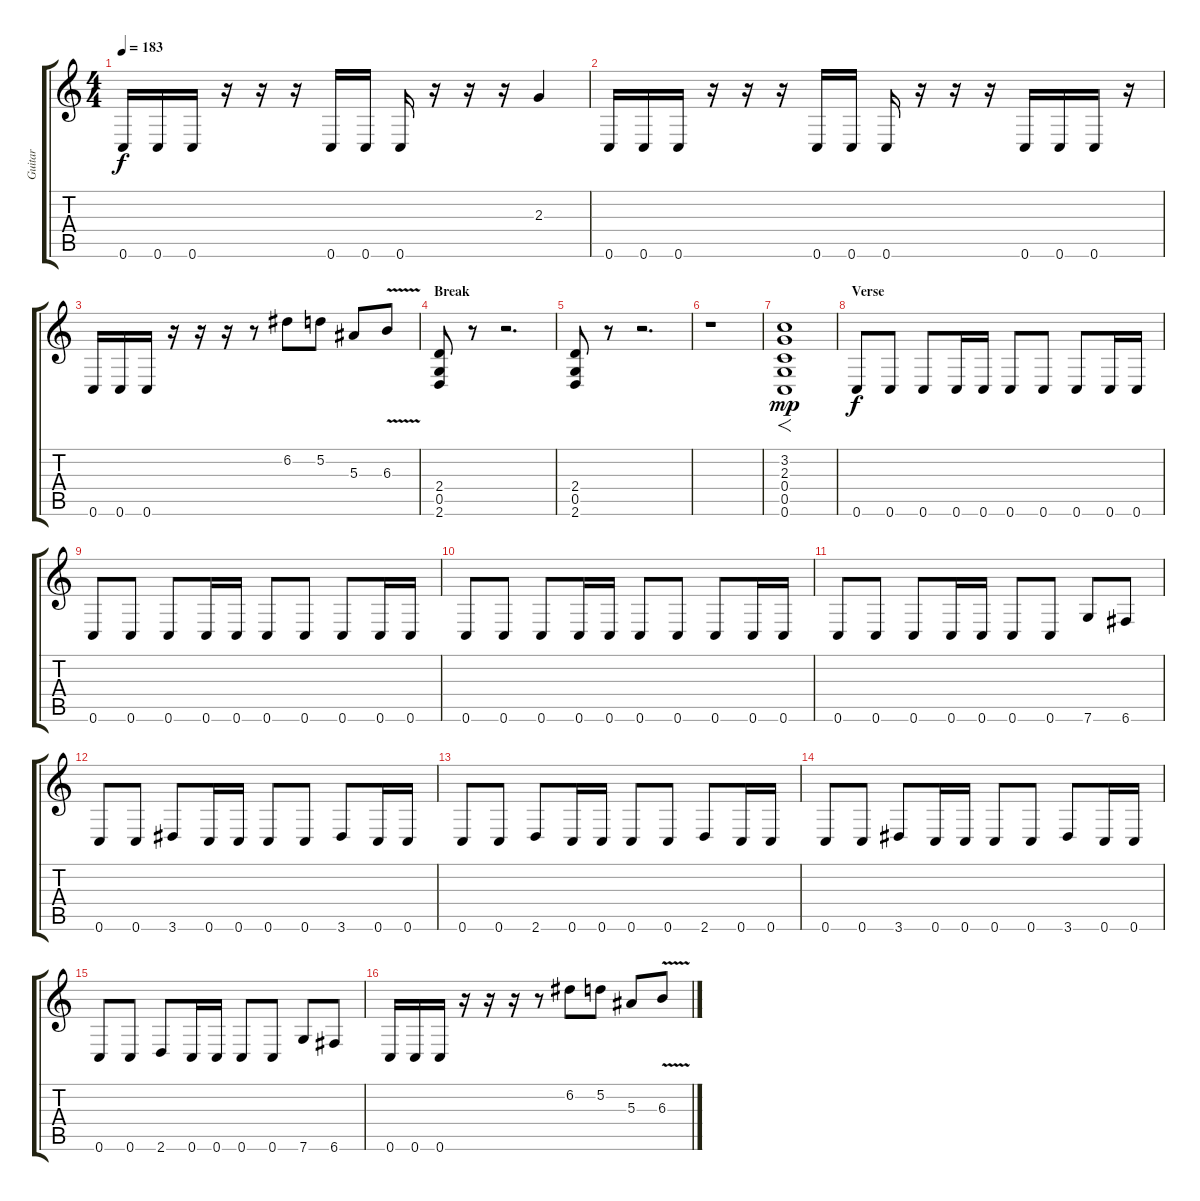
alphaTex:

\track ("Guitar" "Guitar") {instrument distortionguitar}
\staff {score tabs}
\tuning (D4 A3 F3 C3 G2 C2) {hide}
\ts (4 4)
\tempo 183
\clef g2
\ks c
0.6.16{dy f} 0.6.16 0.6.16 r.16 r.16 r.16 0.6.16 0.6.16 0.6.16 r.16 r.16 r.16 2.3.4 |
0.6.16 0.6.16 0.6.16 r.16 r.16 r.16 0.6.16 0.6.16 0.6.16 r.16 r.16 r.16 0.6.16 0.6.16 0.6.16 r.16 |
0.6.16 0.6.16 0.6.16 r.16 r.16 r.16 r.8 6.2.8 5.2.8 5.3.8 6.3{v}.8 |
\section ("" "Break")
(2.4 0.5 2.6).8 r.8 r.2{d} |
(2.4 0.5 2.6).8 r.8 r.2{d} |
r.1 |
(3.2 2.3 0.4 0.5 0.6).1{f dy mp} |
\section ("" "Verse")
0.6.8{dy f} 0.6.8 0.6.8 0.6.16 0.6.16 0.6.8 0.6.8 0.6.8 0.6.16 0.6.16 |
0.6.8 0.6.8 0.6.8 0.6.16 0.6.16 0.6.8 0.6.8 0.6.8 0.6.16 0.6.16 |
0.6.8 0.6.8 0.6.8 0.6.16 0.6.16 0.6.8 0.6.8 0.6.8 0.6.16 0.6.16 |
0.6.8 0.6.8 0.6.8 0.6.16 0.6.16 0.6.8 0.6.8 7.6.8 6.6.8 |
0.6.8 0.6.8 3.6.8 0.6.16 0.6.16 0.6.8 0.6.8 3.6.8 0.6.16 0.6.16 |
0.6.8 0.6.8 2.6.8 0.6.16 0.6.16 0.6.8 0.6.8 2.6.8 0.6.16 0.6.16 |
0.6.8 0.6.8 3.6.8 0.6.16 0.6.16 0.6.8 0.6.8 3.6.8 0.6.16 0.6.16 |
0.6.8 0.6.8 2.6.8 0.6.16 0.6.16 0.6.8 0.6.8 7.6.8 6.6.8 |
0.6.16 0.6.16 0.6.16 r.16 r.16 r.16 r.8 6.2.8 5.2.8 5.3.8 6.3{v}.8
